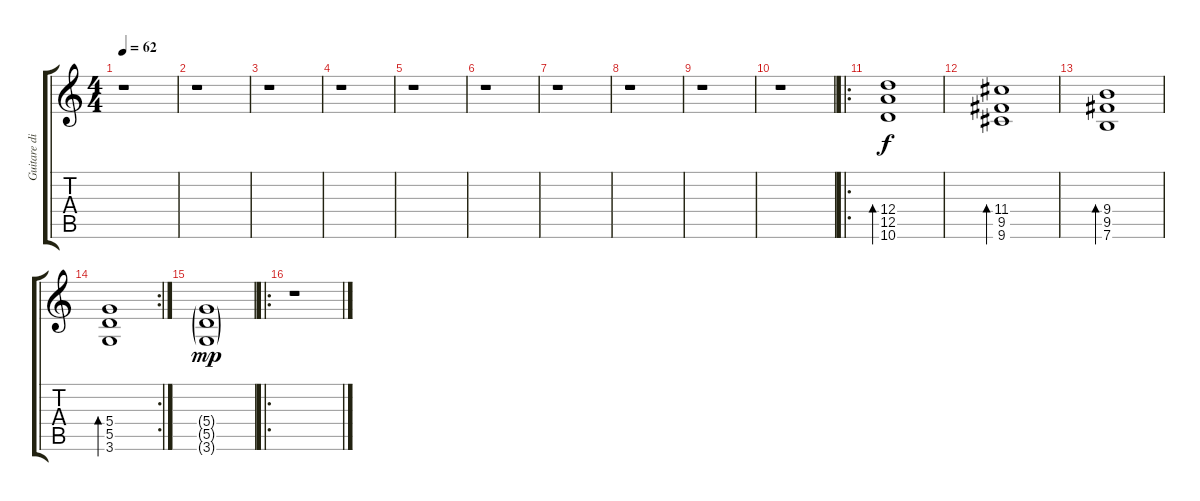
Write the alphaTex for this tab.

\track ("Guitare disto (Joe)" "Guitare di") {instrument overdrivenguitar}
\staff {score tabs}
\tuning (E4 B3 G3 D3 A2 E2) {hide}
\ts (4 4)
\tempo 62
\clef g2
\ks c
r.1{dy f instrument overdrivenguitar} |
r.1 |
r.1 |
r.1 |
r.1 |
r.1 |
r.1 |
r.1 |
r.1 |
r.1 |
\ro
(12.4 12.5 10.6).1{bd 120} |
(11.4 9.5 9.6).1{bd 120} |
(9.4 9.5 7.6).1{bd 120} |
\rc 2
(5.4 5.5 3.6).1{bd 120} |
(5.4{g} 5.5{g} 3.6{g}).1{dy mp} |
\ro
r.1
